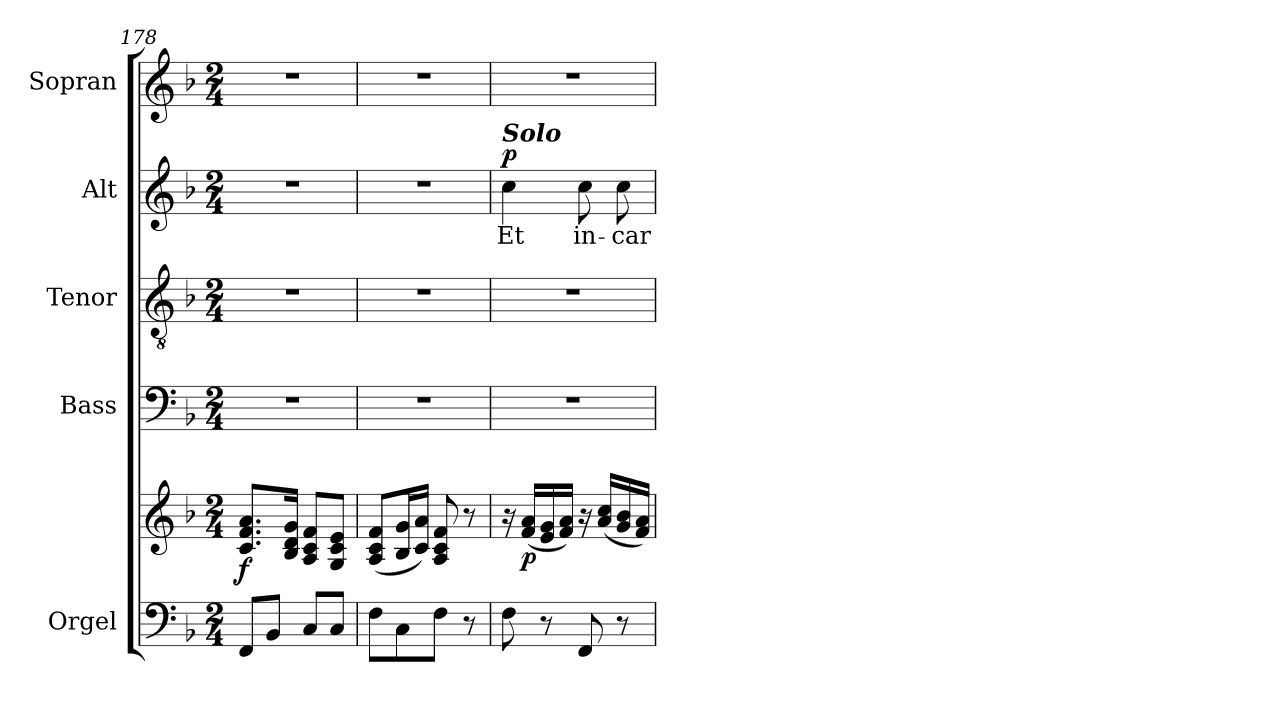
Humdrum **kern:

**kern	**kern	**dynam	**kern	**kern	**kern	**text	**dynam	**kern
*part5	*part5	*part5	*part4	*part3	*part2	*part2	*part2	*part1
*staff6	*staff5	*staff5/6	*staff4	*staff3	*staff2	*staff2	*staff2	*staff1
*I"Orgel	*	*	*I"Bass	*I"Tenor	*I"Alt	*	*	*I"Sopran
*I'Org.	*	*	*I'B.	*I'T.	*I'A.	*	*	*I'S.
*clefF4	*clefG2	*	*clefF4	*clefGv2	*clefG2	*	*	*clefG2
*k[b-]	*k[b-]	*	*k[b-]	*k[b-]	*k[b-]	*	*	*k[b-]
*F:	*F:	*	*F:	*F:	*F:	*	*	*F:
*M2/4	*M2/4	*	*M2/4	*M2/4	*M2/4	*	*	*M2/4
=178	=178	=178	=178	=178	=178	=178	=178	=178
!	!	!LO:DY:b	!	!	!	!	!	!
8FF/L	8.c/ 8.f/ 8.a/L	f	2r	2r	2r	.	.	2r
8BB-/J	.	.	.	.	.	.	.	.
.	16B-/ 16d/ 16g/Jk	.	.	.	.	.	.	.
8C/L	8A/ 8c/ 8f/L	.	.	.	.	.	.	.
8C/J	8G/ 8c/ 8e/J	.	.	.	.	.	.	.
=179	=179	=179	=179	=179	=179	=179	=179	=179
8F\L	(<8A/ 8c/ 8f/L	.	2r	2r	2r	.	.	2r
8C\	16B-/ 16g/L	.	.	.	.	.	.	.
.	16c/ 16a/JJ)	.	.	.	.	.	.	.
8F\J	8A/ 8c/ 8f/	.	.	.	.	.	.	.
8r	8r	.	.	.	.	.	.	.
=180	=180	=180	=180	=180	=180	=180	=180	=180
!	!	!	!	!	!LO:TX:a:Bi:t=Solo	!	!	!
!	!	!	!	!	!	!LO:LY:b	!LO:DY:a	!
8F\	16r	.	2r	2r	4cc\	Et	p	2r
!	!	!LO:DY:b	!	!	!	!	!	!
.	(<16f/ 16a/LL	p	.	.	.	.	.	.
8r	16e/ 16g/	.	.	.	.	.	.	.
.	16f/ 16a/JJ)	.	.	.	.	.	.	.
!	!	!	!	!	!	!LO:LY:b	!	!
8FF/	16r	.	.	.	8cc\	in-	.	.
.	(<16a/ 16cc/LL	.	.	.	.	.	.	.
!	!	!	!	!	!	!LO:LY:b	!	!
8r	16g/ 16b-/	.	.	.	8cc\	-car-	.	.
.	16f/ 16a/JJ)	.	.	.	.	.	.	.
=	=	=	=	=	=	=	=	=
*-	*-	*-	*-	*-	*-	*-	*-	*-
